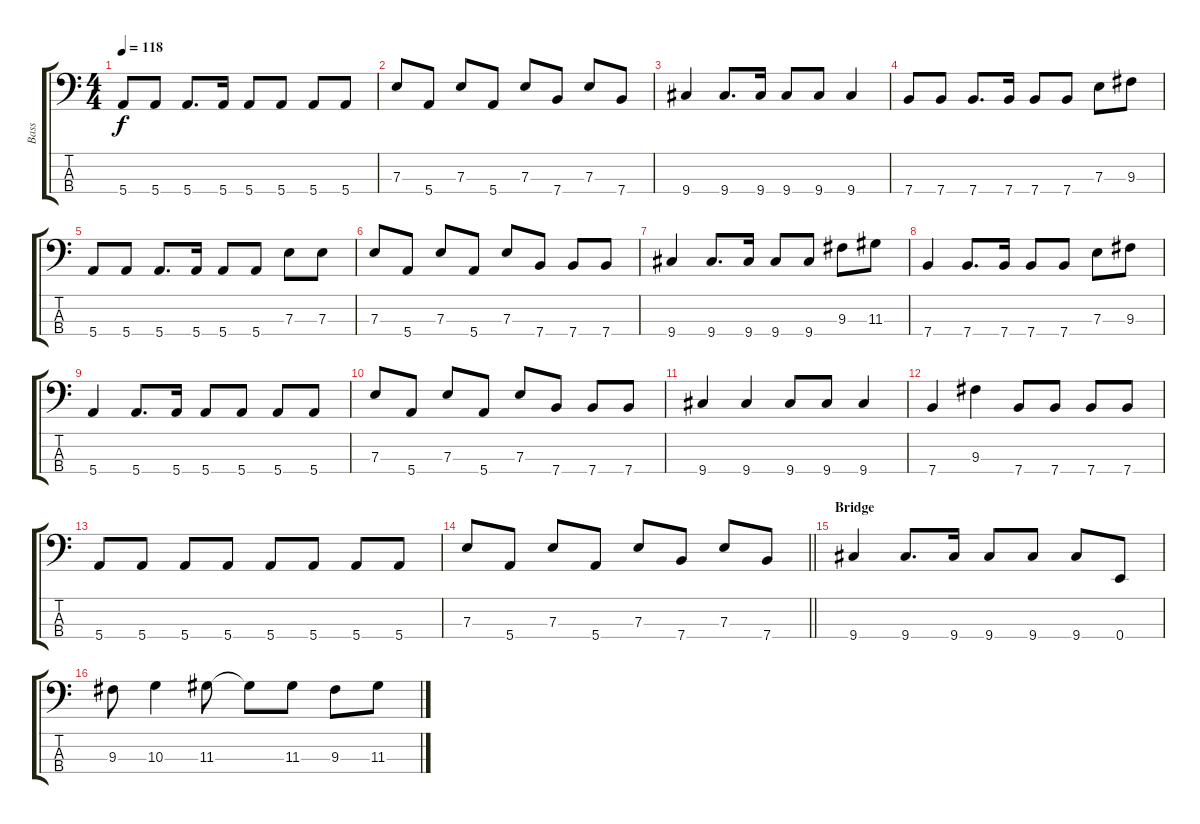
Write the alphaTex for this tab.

\track ("Bass" "Bass") {instrument electricbassfinger}
\staff {score tabs}
\tuning (G2 D2 A1 E1) {hide}
\ts (4 4)
\tempo 118
\clef f4
\ks c
5.4.8{dy f} 5.4.8 5.4.8{d} 5.4.16 5.4.8 5.4.8 5.4.8 5.4.8 |
7.3.8 5.4.8 7.3.8 5.4.8 7.3.8 7.4.8 7.3.8 7.4.8 |
9.4.4 9.4.8{d} 9.4.16 9.4.8 9.4.8 9.4.4 |
7.4.8 7.4.8 7.4.8{d} 7.4.16 7.4.8 7.4.8 7.3.8 9.3.8 |
5.4.8 5.4.8 5.4.8{d} 5.4.16 5.4.8 5.4.8 7.3.8 7.3.8 |
7.3.8 5.4.8 7.3.8 5.4.8 7.3.8 7.4.8 7.4.8 7.4.8 |
9.4.4 9.4.8{d} 9.4.16 9.4.8 9.4.8 9.3.8 11.3.8 |
7.4.4 7.4.8{d} 7.4.16 7.4.8 7.4.8 7.3.8 9.3.8 |
5.4.4 5.4.8{d} 5.4.16 5.4.8 5.4.8 5.4.8 5.4.8 |
7.3.8 5.4.8 7.3.8 5.4.8 7.3.8 7.4.8 7.4.8 7.4.8 |
9.4.4 9.4.4 9.4.8 9.4.8 9.4.4 |
7.4.4 9.3.4 7.4.8 7.4.8 7.4.8 7.4.8 |
5.4.8 5.4.8 5.4.8 5.4.8 5.4.8 5.4.8 5.4.8 5.4.8 |
\barLineRight lightlight
7.3.8 5.4.8 7.3.8 5.4.8 7.3.8 7.4.8 7.3.8 7.4.8 |
\section ("" "Bridge")
9.4.4 9.4.8{d} 9.4.16 9.4.8 9.4.8 9.4.8 0.4.8 |
9.3.8 10.3.4 11.3.8 11.3{t}.8 11.3.8 9.3.8 11.3.8
